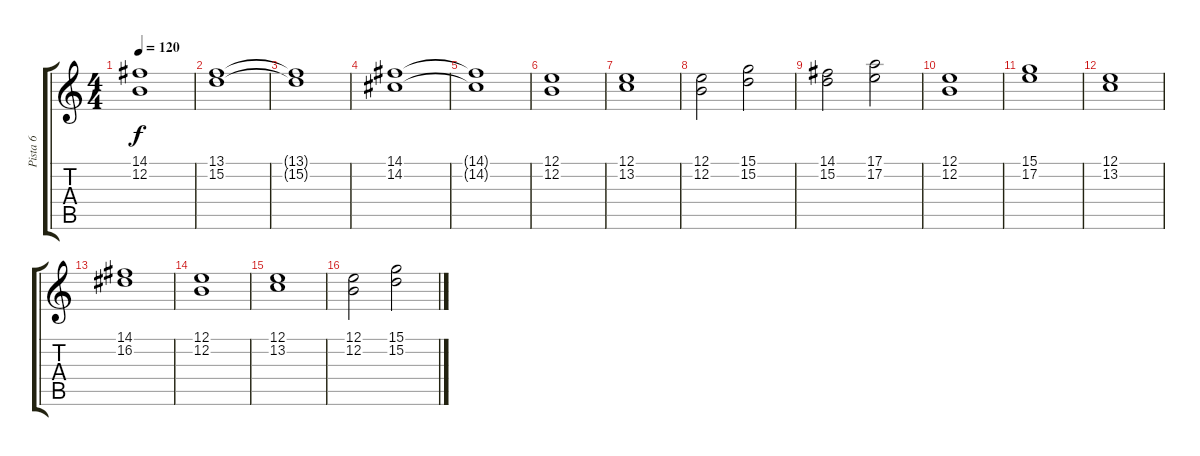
\track ("Pista 6" "Pista 6") {instrument stringensemble1}
\staff {score tabs}
\tuning (E4 B3 G3 D3 A2 E2) {hide}
\ts (4 4)
\tempo 120
\clef g2
\ks c
(14.1{t} 12.2{t}).1{dy f} |
(13.1 15.2).1 |
(13.1{t} 15.2{t}).1 |
(14.1 14.2).1 |
(14.1{t} 14.2{t}).1 |
(12.1 12.2).1 |
(12.1 13.2).1 |
(12.1 12.2).2 (15.1 15.2).2 |
(14.1 15.2).2 (17.1 17.2).2 |
(12.1 12.2).1 |
(15.1 17.2).1 |
(12.1 13.2).1 |
(14.1 16.2).1 |
(12.1 12.2).1 |
(12.1 13.2).1 |
(12.1 12.2).2 (15.1 15.2).2
